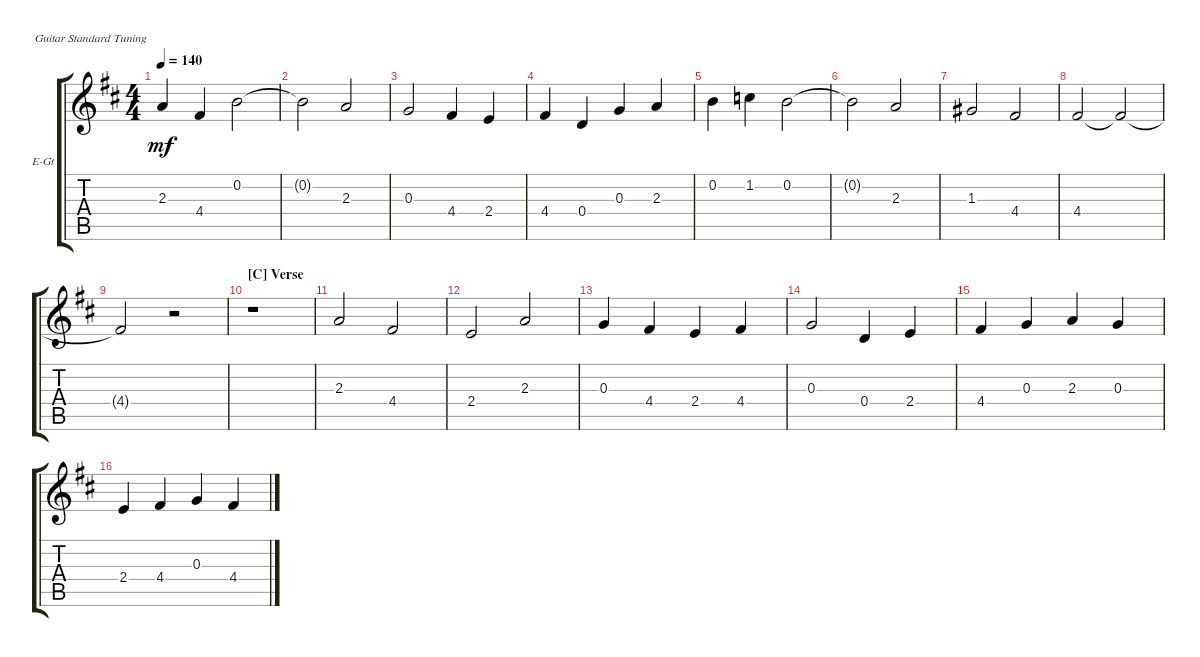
\defaultSystemsLayout 4
\bracketExtendMode groupsimilarinstruments
\firstSystemTrackNameOrientation horizontal
\otherSystemsTrackNameOrientation horizontal
\track ("Paul's Voice" "E-Gt") {instrument electricguitarclean}
\staff {score tabs}
\tuning (E4 B3 G3 D3 A2 E2)
\ts (4 4)
\tempo 140
\clef g2
\ks d
2.3.4{dy mf} 4.4.4 0.2.2 |
0.2{t}.2 2.3.2 |
0.3.2 4.4.4 2.4.4 |
4.4.4 0.4.4 0.3.4 2.3.4 |
0.2.4 1.2.4 0.2.2 |
0.2{t}.2 2.3.2 |
1.3.2 4.4.2 |
4.4.2 4.4{t}.2 |
4.4{t}.2 r.2 |
\section ("C" "Verse")
r.1 |
2.3.2 4.4.2 |
2.4.2 2.3.2 |
0.3.4 4.4.4 2.4.4 4.4.4 |
0.3.2 0.4.4 2.4.4 |
4.4.4 0.3.4 2.3.4 0.3.4 |
2.4.4 4.4.4 0.3.4 4.4.4
